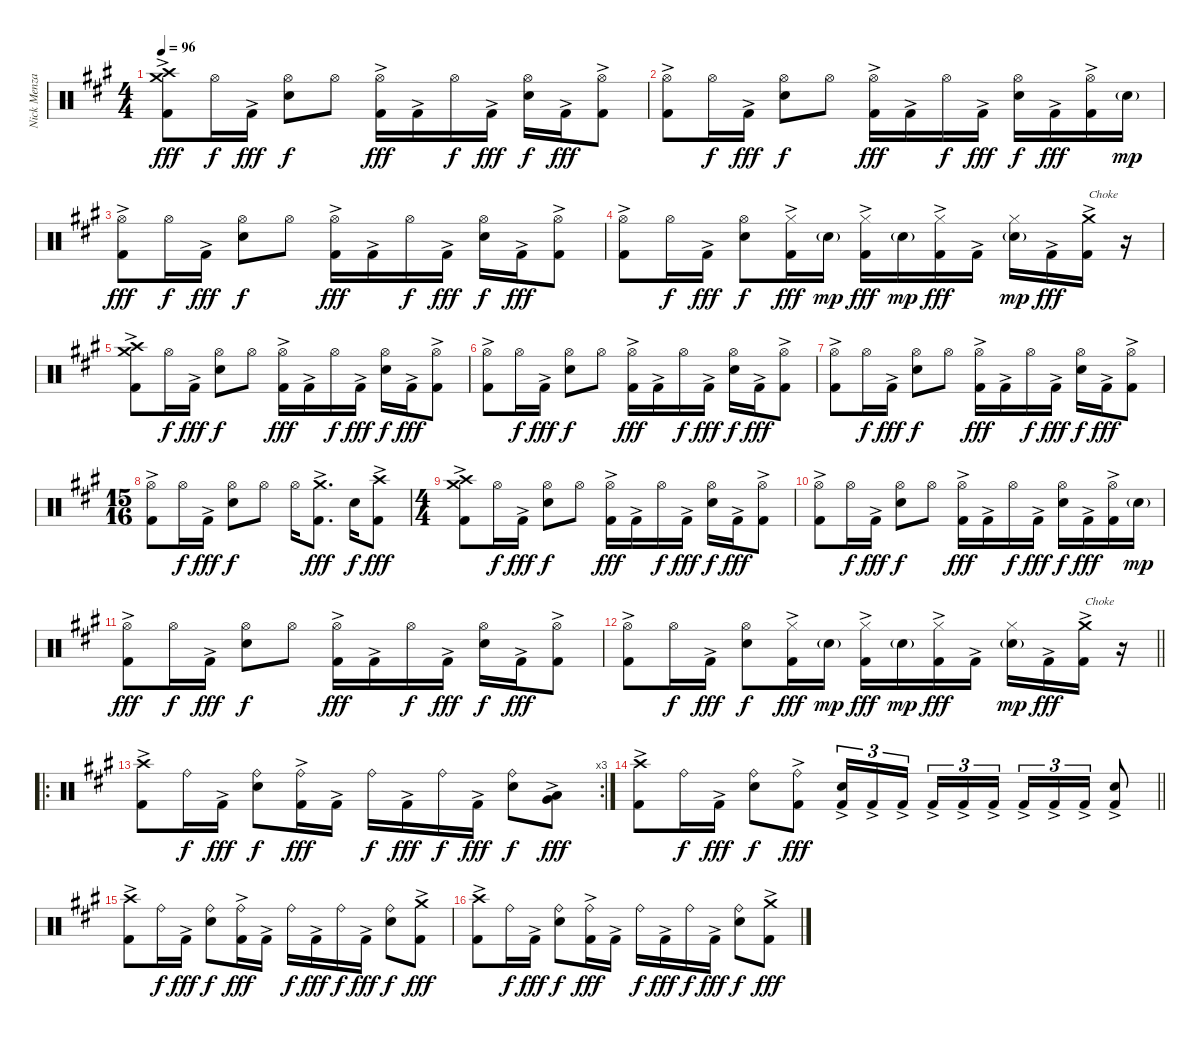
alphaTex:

\track ("Nick Menza" "Nick Menza") {instrument percussion}
\staff {score}
\articulation defaults
\ts (4 4)
\tempo 96
\clef neutral
\ks f#minor
("Crash high (hit)" "Crash medium (hit)" "Kick (hit) 2"{ac}).8{dy fff} "Hi-Hat (open)".16{dy f} "Kick (hit) 2"{ac}.16{dy fff} ("Hi-Hat (open)" "Snare (hit) 2").8{dy f} "Hi-Hat (open)".8 ("Hi-Hat (open)" "Kick (hit) 2"{ac}).16{dy fff} "Kick (hit) 2"{ac}.16 "Hi-Hat (open)".16{dy f} "Kick (hit) 2"{ac}.16{dy fff} ("Hi-Hat (open)" "Snare (hit) 2").16{dy f} "Kick (hit) 2"{ac}.16{dy fff} ("Hi-Hat (open)" "Kick (hit) 2"{ac}).8 |
("Hi-Hat (open)" "Kick (hit) 2"{ac}).8 "Hi-Hat (open)".16{dy f} "Kick (hit) 2"{ac}.16{dy fff} ("Hi-Hat (open)" "Snare (hit) 2").8{dy f} "Hi-Hat (open)".8 ("Hi-Hat (open)" "Kick (hit) 2"{ac}).16{dy fff} "Kick (hit) 2"{ac}.16 "Hi-Hat (open)".16{dy f} "Kick (hit) 2"{ac}.16{dy fff} ("Hi-Hat (open)" "Snare (hit) 2").16{dy f} "Kick (hit) 2"{ac}.16{dy fff} ("Hi-Hat (open)" "Kick (hit) 2"{ac}).16 "Snare (hit) 2"{g}.16{dy mp} |
("Hi-Hat (open)" "Kick (hit) 2"{ac}).8{dy fff} "Hi-Hat (open)".16{dy f} "Kick (hit) 2"{ac}.16{dy fff} ("Hi-Hat (open)" "Snare (hit) 2").8{dy f} "Hi-Hat (open)".8 ("Hi-Hat (open)" "Kick (hit) 2"{ac}).16{dy fff} "Kick (hit) 2"{ac}.16 "Hi-Hat (open)".16{dy f} "Kick (hit) 2"{ac}.16{dy fff} ("Hi-Hat (open)" "Snare (hit) 2").16{dy f} "Kick (hit) 2"{ac}.16{dy fff} ("Hi-Hat (open)" "Kick (hit) 2"{ac}).8 |
("Hi-Hat (open)" "Kick (hit) 2"{ac}).8 "Hi-Hat (open)".16{dy f} "Kick (hit) 2"{ac}.16{dy fff} ("Hi-Hat (open)" "Snare (hit) 2").8{dy f} ("Hi-Hat (closed)" "Kick (hit) 2"{ac}).16{dy fff} "Snare (hit) 2"{g}.16{dy mp} ("Hi-Hat (closed)" "Kick (hit) 2"{ac}).16{dy fff} "Snare (hit) 2"{g}.16{dy mp} ("Hi-Hat (closed)" "Kick (hit) 2"{ac}).16{dy fff} "Kick (hit) 2"{ac}.16 ("Hi-Hat (closed)" "Snare (hit) 2"{g}).16{dy mp} "Kick (hit) 2"{ac}.16{dy fff} ("Crash medium (hit)" "Kick (hit) 2"{ac}).16{txt "Choke"} r.16 |
("Crash high (hit)" "Crash medium (hit)" "Kick (hit) 2"{ac}).8 "Hi-Hat (open)".16{dy f} "Kick (hit) 2"{ac}.16{dy fff} ("Hi-Hat (open)" "Snare (hit) 2").8{dy f} "Hi-Hat (open)".8 ("Hi-Hat (open)" "Kick (hit) 2"{ac}).16{dy fff} "Kick (hit) 2"{ac}.16 "Hi-Hat (open)".16{dy f} "Kick (hit) 2"{ac}.16{dy fff} ("Hi-Hat (open)" "Snare (hit) 2").16{dy f} "Kick (hit) 2"{ac}.16{dy fff} ("Hi-Hat (open)" "Kick (hit) 2"{ac}).8 |
("Hi-Hat (open)" "Kick (hit) 2"{ac}).8 "Hi-Hat (open)".16{dy f} "Kick (hit) 2"{ac}.16{dy fff} ("Hi-Hat (open)" "Snare (hit) 2").8{dy f} "Hi-Hat (open)".8 ("Hi-Hat (open)" "Kick (hit) 2"{ac}).16{dy fff} "Kick (hit) 2"{ac}.16 "Hi-Hat (open)".16{dy f} "Kick (hit) 2"{ac}.16{dy fff} ("Hi-Hat (open)" "Snare (hit) 2").16{dy f} "Kick (hit) 2"{ac}.16{dy fff} ("Hi-Hat (open)" "Kick (hit) 2"{ac}).8 |
("Hi-Hat (open)" "Kick (hit) 2"{ac}).8 "Hi-Hat (open)".16{dy f} "Kick (hit) 2"{ac}.16{dy fff} ("Hi-Hat (open)" "Snare (hit) 2").8{dy f} "Hi-Hat (open)".8 ("Hi-Hat (open)" "Kick (hit) 2"{ac}).16{dy fff} "Kick (hit) 2"{ac}.16 "Hi-Hat (open)".16{dy f} "Kick (hit) 2"{ac}.16{dy fff} ("Hi-Hat (open)" "Snare (hit) 2").16{dy f} "Kick (hit) 2"{ac}.16{dy fff} ("Hi-Hat (open)" "Kick (hit) 2"{ac}).8 |
\ts (15 16)
("Hi-Hat (open)" "Kick (hit) 2"{ac}).8 "Hi-Hat (open)".16{dy f} "Kick (hit) 2"{ac}.16{dy fff} ("Hi-Hat (open)" "Snare (hit) 2").8{dy f} "Hi-Hat (open)".8 "Hi-Hat (open)".16 ("Crash medium (hit)" "Kick (hit) 2"{ac}).8{d dy fff} "Snare (hit) 2".16{dy f} ("Crash high (hit)" "Kick (hit) 2"{ac}).8{dy fff} |
\ts (4 4)
("Crash high (hit)" "Crash medium (hit)" "Kick (hit) 2"{ac}).8 "Hi-Hat (open)".16{dy f} "Kick (hit) 2"{ac}.16{dy fff} ("Hi-Hat (open)" "Snare (hit) 2").8{dy f} "Hi-Hat (open)".8 ("Hi-Hat (open)" "Kick (hit) 2"{ac}).16{dy fff} "Kick (hit) 2"{ac}.16 "Hi-Hat (open)".16{dy f} "Kick (hit) 2"{ac}.16{dy fff} ("Hi-Hat (open)" "Snare (hit) 2").16{dy f} "Kick (hit) 2"{ac}.16{dy fff} ("Hi-Hat (open)" "Kick (hit) 2"{ac}).8 |
("Hi-Hat (open)" "Kick (hit) 2"{ac}).8 "Hi-Hat (open)".16{dy f} "Kick (hit) 2"{ac}.16{dy fff} ("Hi-Hat (open)" "Snare (hit) 2").8{dy f} "Hi-Hat (open)".8 ("Hi-Hat (open)" "Kick (hit) 2"{ac}).16{dy fff} "Kick (hit) 2"{ac}.16 "Hi-Hat (open)".16{dy f} "Kick (hit) 2"{ac}.16{dy fff} ("Hi-Hat (open)" "Snare (hit) 2").16{dy f} "Kick (hit) 2"{ac}.16{dy fff} ("Hi-Hat (open)" "Kick (hit) 2"{ac}).16 "Snare (hit) 2"{g}.16{dy mp} |
("Hi-Hat (open)" "Kick (hit) 2"{ac}).8{dy fff} "Hi-Hat (open)".16{dy f} "Kick (hit) 2"{ac}.16{dy fff} ("Hi-Hat (open)" "Snare (hit) 2").8{dy f} "Hi-Hat (open)".8 ("Hi-Hat (open)" "Kick (hit) 2"{ac}).16{dy fff} "Kick (hit) 2"{ac}.16 "Hi-Hat (open)".16{dy f} "Kick (hit) 2"{ac}.16{dy fff} ("Hi-Hat (open)" "Snare (hit) 2").16{dy f} "Kick (hit) 2"{ac}.16{dy fff} ("Hi-Hat (open)" "Kick (hit) 2"{ac}).8 |
\barLineRight lightlight
("Hi-Hat (open)" "Kick (hit) 2"{ac}).8 "Hi-Hat (open)".16{dy f} "Kick (hit) 2"{ac}.16{dy fff} ("Hi-Hat (open)" "Snare (hit) 2").8{dy f} ("Hi-Hat (closed)" "Kick (hit) 2"{ac}).16{dy fff} "Snare (hit) 2"{g}.16{dy mp} ("Hi-Hat (closed)" "Kick (hit) 2"{ac}).16{dy fff} "Snare (hit) 2"{g}.16{dy mp} ("Hi-Hat (closed)" "Kick (hit) 2"{ac}).16{dy fff} "Kick (hit) 2"{ac}.16 ("Hi-Hat (closed)" "Snare (hit) 2"{g}).16{dy mp} "Kick (hit) 2"{ac}.16{dy fff} ("Crash medium (hit)" "Kick (hit) 2"{ac}).16{txt "Choke"} r.16 |
\ro
\rc 3
("Crash high (hit)" "Kick (hit) 2"{ac}).8 "Ride (bell)".16{dy f} "Kick (hit) 2"{ac}.16{dy fff} ("Ride (bell)" "Snare (hit) 2").8{dy f} ("Ride (bell)" "Kick (hit) 2"{ac}).16{dy fff} "Kick (hit) 2"{ac}.16 "Ride (bell)".16{dy f} "Kick (hit) 2"{ac}.16{dy fff} "Ride (bell)".16{dy f} "Kick (hit) 2"{ac}.16{dy fff} ("Ride (bell)" "Snare (hit) 2").8{dy f} ("Low Tom (hit)"{ac} "Very Low Tom (hit)"{ac}).8{dy fff} |
\barLineRight lightlight
("Crash high (hit)" "Kick (hit) 2"{ac}).8 "Ride (bell)".16{dy f} "Kick (hit) 2"{ac}.16{dy fff} ("Ride (bell)" "Snare (hit) 2").8{dy f} ("Ride (bell)" "Kick (hit) 2"{ac}).8{dy fff} ("Snare (hit) 2"{ac} "Kick (hit) 2"{ac}).16{tu (3 2)} "Kick (hit) 2"{ac}.16{tu (3 2)} "Kick (hit) 2"{ac}.16{tu (3 2) beam splitsecondary} "Kick (hit) 2"{ac}.16{tu (3 2)} "Kick (hit) 2"{ac}.16{tu (3 2)} "Kick (hit) 2"{ac}.16{tu (3 2)} "Kick (hit) 2"{ac}.16{tu (3 2)} "Kick (hit) 2"{ac}.16{tu (3 2)} "Kick (hit) 2"{ac}.16{tu (3 2)} ("Snare (hit) 2"{ac} "Kick (hit) 2"{ac}).8 |
("Crash high (hit)" "Kick (hit) 2"{ac}).8 "Ride (bell)".16{dy f} "Kick (hit) 2"{ac}.16{dy fff} ("Ride (bell)" "Snare (hit) 2").8{dy f} ("Ride (bell)" "Kick (hit) 2"{ac}).16{dy fff} "Kick (hit) 2"{ac}.16 "Ride (bell)".16{dy f} "Kick (hit) 2"{ac}.16{dy fff} "Ride (bell)".16{dy f} "Kick (hit) 2"{ac}.16{dy fff} ("Ride (bell)" "Snare (hit) 2").8{dy f} ("Crash medium (hit)" "Kick (hit) 2"{ac}).8{dy fff} |
("Crash high (hit)" "Kick (hit) 2"{ac}).8 "Ride (bell)".16{dy f} "Kick (hit) 2"{ac}.16{dy fff} ("Ride (bell)" "Snare (hit) 2").8{dy f} ("Ride (bell)" "Kick (hit) 2"{ac}).16{dy fff} "Kick (hit) 2"{ac}.16 "Ride (bell)".16{dy f} "Kick (hit) 2"{ac}.16{dy fff} "Ride (bell)".16{dy f} "Kick (hit) 2"{ac}.16{dy fff} ("Ride (bell)" "Snare (hit) 2").8{dy f} ("Crash medium (hit)" "Kick (hit) 2"{ac}).8{dy fff}
